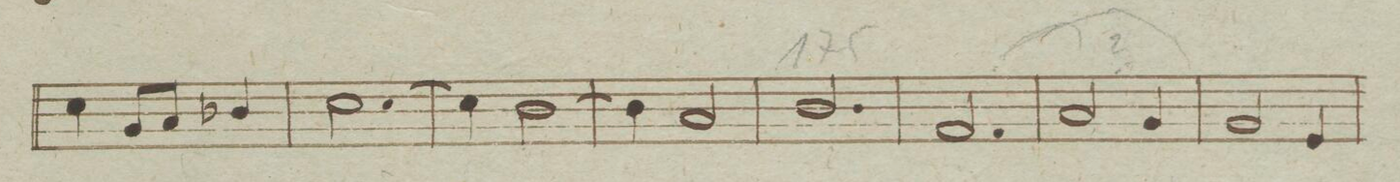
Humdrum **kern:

**kern	**dynam
*I"Oboe Secondo.	*
*clefG2	*
*k[b-e-]	*
*met(c)	*
*M3/4	*
4cc\	.
8g/L	.
8a/J	.
4b-X/	.
=172	=172
[2.cc\	.
=173	=173
4cc\]	.
[2b-\	.
=174	=174
4b-\]	.
2a/	.
=175	=175
2.b-/	.
=176	=176
2.f/	.
=177	=177
2a/	.
4g/	.
=178	=178
2g/	.
4e-/	.
=179	=179
*-	*-
